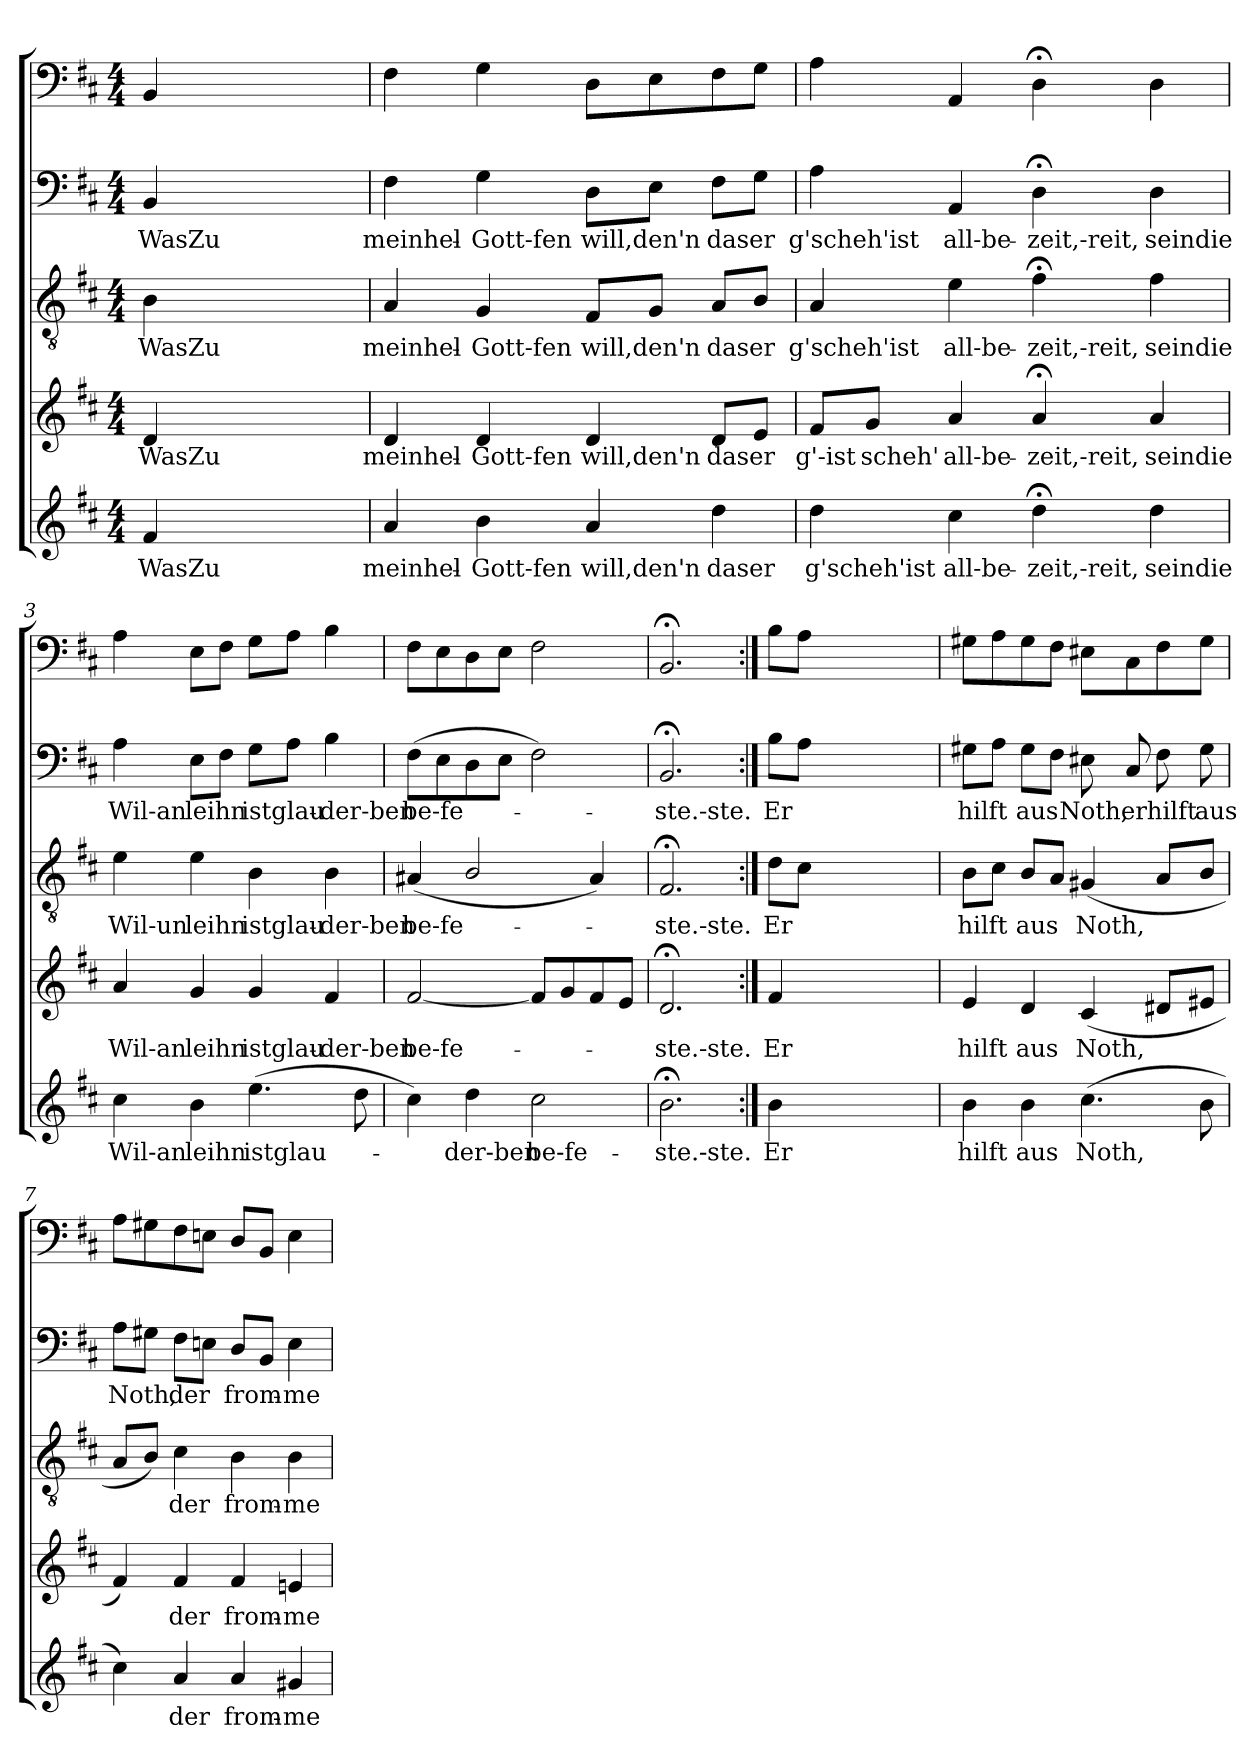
**kern	**text	**kern	**text	**kern	**text	**kern	**text	**kern
*part5	*part5	*part4	*part4	*part3	*part3	*part2	*part2	*part1
*staff5	*staff5	*staff4	*staff4	*staff3	*staff3	*staff2	*staff2	*staff1
*clefG2	*	*clefG2	*	*clefGv2	*	*clefF4	*	*clefF4
*k[f#c#]	*	*k[f#c#]	*	*k[f#c#]	*	*k[f#c#]	*	*k[f#c#]
*b:	*	*b:	*	*b:	*	*b:	*	*b:
*M4/4	*	*M4/4	*	*M4/4	*	*M4/4	*	*M4/4
=	=	=	=	=	=	=	=	=
4f#/	WasZu	4d/	WasZu	4B\	WasZu	4BB/	WasZu	4BB/
2ryy	.	2ryy	.	2ryy	.	2ryy	.	2ryy
4ryy	.	4ryy	.	4ryy	.	4ryy	.	4ryy
=1	=1	=1	=1	=1	=1	=1	=1	=1
4a/	meinhel-	4d/	meinhel-	4A/	meinhel-	4F#\	meinhel-	4F#\
4b\	Gott-fen	4d/	Gott-fen	4G/	Gott-fen	4G\	Gott-fen	4G\
4a/	will,den'n	4d/	will,den'n	8F#/L	will,den'n	8D\L	will,den'n	8D\L
.	.	.	.	8G/J	.	8E\J	.	8E\
4dd\	daser	8d/L	daser	8A/L	daser	8F#\L	daser	8F#\
.	.	8e/J	.	8B/J	.	8G\J	.	8G\J
=2	=2	=2	=2	=2	=2	=2	=2	=2
4dd\	g'scheh'ist	8f#/L	g'-ist	4A/	g'scheh'ist	4A\	g'scheh'ist	4A\
.	.	8g/J	-scheh'	.	.	.	.	.
4cc#\	all-be-	4a/	all-be-	4e\	all-be-	4AA/	all-be-	4AA/
4dd;<\	-zeit,-reit,	4a;</	-zeit,-reit,	4f#;<\	-zeit,-reit,	4D;<\	-zeit,-reit,	4D;<\
4dd\	seindie	4a/	seindie	4f#\	seindie	4D\	seindie	4D\
=3	=3	=3	=3	=3	=3	=3	=3	=3
4cc#\	Wil-an	4a/	Wil-an	4e\	Wil-un	4A\	Wil-an	4A\
4b\	-leihn	4g/	-leihn	4e\	-leihn	8E\L	-leihn	8E\L
.	.	.	.	.	.	8F#\J	.	8F#\J
(4.ee\	istglau-	4g/	istglau-	4B\	istglau-	8G\L	istglau-	8G\L
.	.	.	.	.	.	8A\J	.	8A\J
.	.	4f#/	der-ben	4B\	der-ben	4B\	der-ben	4B\
8dd\	.	.	.	.	.	.	.	.
=4	=4	=4	=4	=4	=4	=4	=4	=4
4cc#\)	.	[2f#/	be-fe-	(4A#X/	be-fe-	(8F#\L	be-fe-	8F#\L
.	.	.	.	.	.	8E\	.	8E\
4dd\	der-ben	.	.	2B/	.	8D\	.	8D\
.	.	.	.	.	.	8E\J	.	8E\J
2cc#\	be-fe-	8f#/L]	.	.	.	2F#\)	.	2F#\
.	.	8g/	.	.	.	.	.	.
.	.	8f#/	.	4A#/)	.	.	.	.
.	.	8e/J	.	.	.	.	.	.
=5	=5	=5	=5	=5	=5	=5	=5	=5
2.b;<\	-ste.-ste.	2.d;</	-ste.-ste.	2.F#;</	-ste.-ste.	2.BB;</	-ste.-ste.	2.BB;</
=:|!	=:|!	=:|!	=:|!	=:|!	=:|!	=:|!	=:|!	=:|!
4b\	Er	4f#/	Er	8d\L	Er	8B\L	Er	8B\L
.	.	.	.	8c#\J	.	8A\J	.	8A\J
2ryy	.	2ryy	.	2ryy	.	2ryy	.	2ryy
4ryy	.	4ryy	.	4ryy	.	4ryy	.	4ryy
=6	=6	=6	=6	=6	=6	=6	=6	=6
4b\	hilft	4e/	hilft	8B\L	hilft	8G#X\L	hilft	8G#X\L
.	.	.	.	8c#\J	.	8A\J	.	8A\
4b\	aus	4d/	aus	8B/L	aus	8G#\L	aus	8G#\
.	.	.	.	8A/J	.	8F#\J	.	8F#\J
(4.cc#\	Noth,	(4c#/	Noth,	(4G#X/	Noth,	8E#X\	Noth,	8E#X\L
.	.	.	.	.	.	8C#/	er	8C#\
.	.	8d#X/L	.	8A/L	.	8F#\	hilft	8F#\
8b\	.	8e#X/J	.	8B/J	.	8G#\	aus	8G#\J
=7	=7	=7	=7	=7	=7	=7	=7	=7
4cc#\)	.	4f#/)	.	8A/L	.	8A\L	Noth,	8A\L
.	.	.	.	8B/J)	.	8G#X\J	.	8G#X\
4a/	der	4f#/	der	4c#\	der	8F#\L	der	8F#\
.	.	.	.	.	.	8En\J	.	8En\J
4a/	from-	4f#/	from-	4B\	from-	8D/L	from-	8D/L
.	.	.	.	.	.	8BB/J	.	8BB/J
4g#X/	-me	4en/	-me	4B\	-me	4E\	-me	4E\
=	=	=	=	=	=	=	=	=
*-	*-	*-	*-	*-	*-	*-	*-	*-
